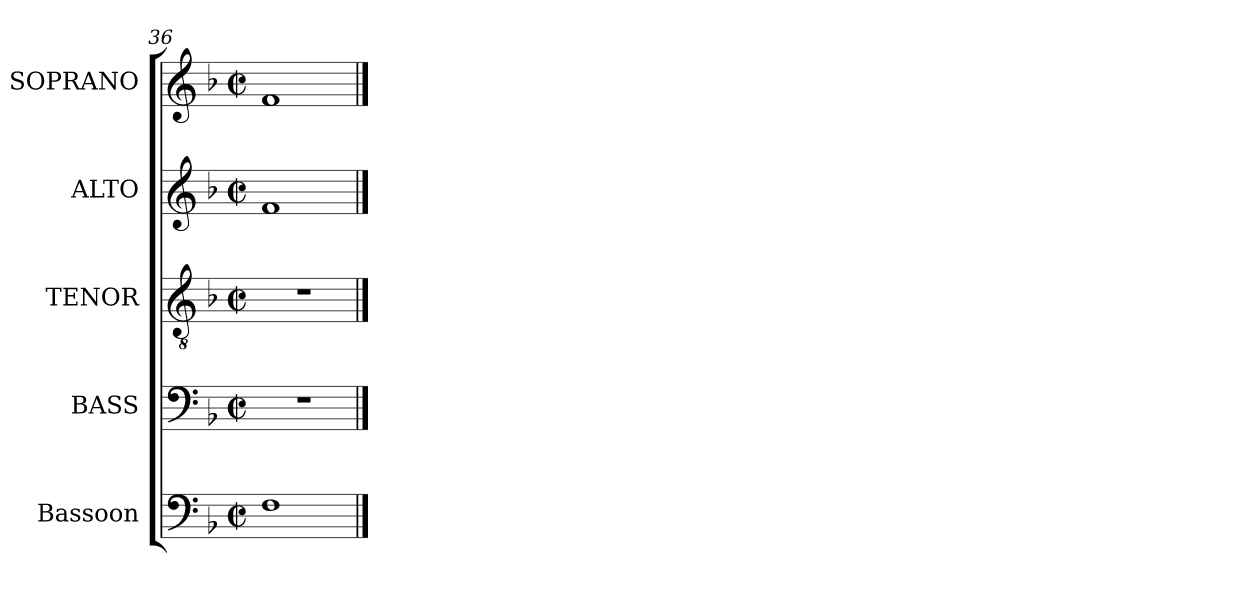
**kern	**kern	**kern	**kern	**kern
*part5	*part4	*part3	*part2	*part1
*staff5	*staff4	*staff3	*staff2	*staff1
*I"Bassoon	*I"BASS	*I"TENOR	*I"ALTO	*I"SOPRANO
*I'Bsn.	*I'B.	*I'T.	*I'A.	*I'S.
*clefF4	*clefF4	*clefGv2	*clefG2	*clefG2
*	*	*ITrd7c12	*	*
*k[b-]	*k[b-]	*k[b-]	*k[b-]	*k[b-]
*F:	*F:	*F:	*F:	*F:
*M2/2	*M2/2	*M2/2	*M2/2	*M2/2
*met(c|)	*met(c|)	*met(c|)	*met(c|)	*met(c|)
=36	=36	=36	=36	=36
1Fi	1r	1r	1fi	1fi
==	==	==	==	==
*-	*-	*-	*-	*-
